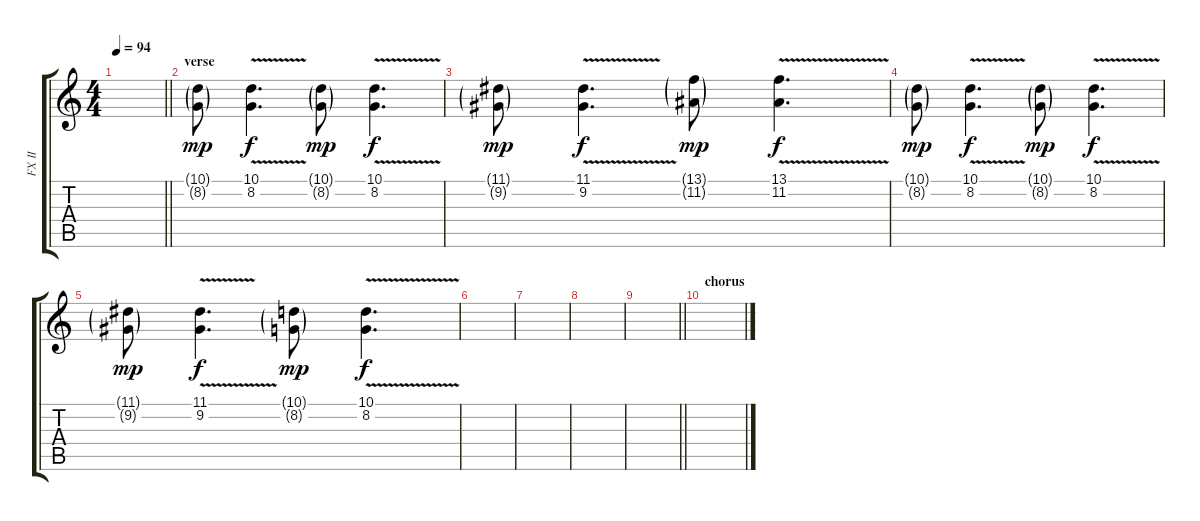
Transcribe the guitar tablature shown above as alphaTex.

\track ("FX II" "FX II") {instrument lead3calliope}
\staff {score tabs}
\tuning (E4 B3 G3 D3 A2 E2) {hide}
\ts (4 4)
\tempo 94
\clef g2
\barLineRight lightlight
\ks c
|
\section ("" "verse")
(10.1{g} 8.2{g}).8{dy mp} (10.1{v} 8.2{v}).4{d dy f} (10.1{g} 8.2{g}).8{dy mp} (10.1{v} 8.2{v}).4{d dy f} |
(11.1{g} 9.2{g}).8{dy mp} (11.1{v} 9.2{v}).4{d dy f} (13.1{g} 11.2{g}).8{dy mp} (13.1{v} 11.2{v}).4{d dy f} |
(10.1{g} 8.2{g}).8{dy mp} (10.1{v} 8.2{v}).4{d dy f} (10.1{g} 8.2{g}).8{dy mp} (10.1{v} 8.2{v}).4{d dy f} |
(11.1{g} 9.2{g}).8{dy mp} (11.1{v} 9.2{v}).4{d dy f} (10.1{g} 8.2{g}).8{dy mp} (10.1{v} 8.2{v}).4{d dy f} |
|
|
|
\barLineRight lightlight
|
\section ("" "chorus")
